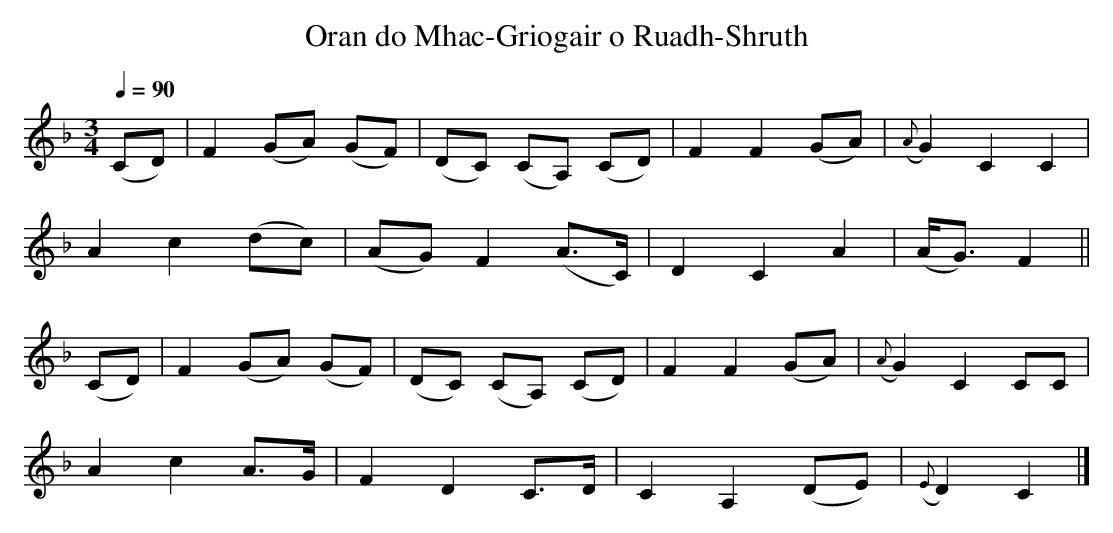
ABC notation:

X:1
T:Oran do Mhac-Griogair o Ruadh-Shruth
M:3/4
L:1/8
Q:1/4=90
K:CMix
(CD)|F2 (GA) (GF)|(DC) (CA,) (CD) |F2 F2  (GA)|({A}G2)  C2 C2|
     A2  c2  (dc)|(AG)  F2   (A>C)|D2 C2   A2 |   (A<G) F2  ||
(CD)|F2 (GA) (GF)|(DC) (CA,) (CD) |F2 F2  (GA)|({A}G2)  C2 CC|
     A2  c2   A>G| F2   D2    C>D |C2 A,2 (DE)|({E}D2)  C2  |]
